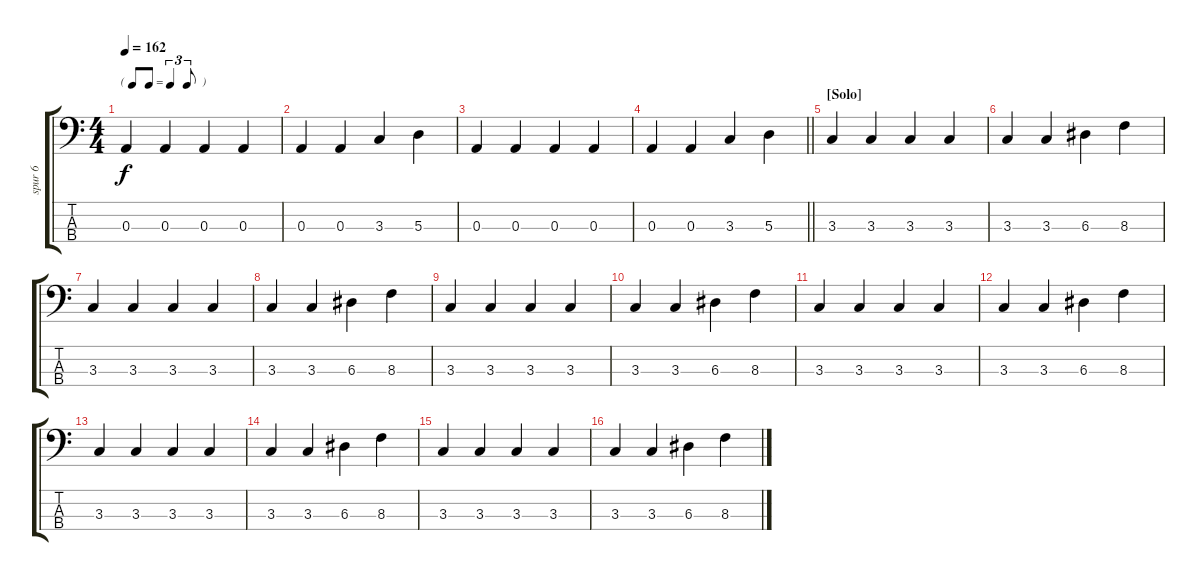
\track ("spur 6" "spur 6") {instrument electricbasspick}
\staff {score tabs}
\tuning (G2 D2 A1 E1) {hide}
\ts (4 4)
\tf triplet8th
\tempo 162
\clef f4
\ks c
0.3.4{dy f instrument electricbasspick} 0.3.4 0.3.4 0.3.4 |
0.3.4 0.3.4 3.3.4 5.3.4 |
0.3.4 0.3.4 0.3.4 0.3.4 |
\barLineRight lightlight
0.3.4 0.3.4 3.3.4 5.3.4 |
\section ("" "[Solo]")
3.3.4 3.3.4 3.3.4 3.3.4 |
3.3.4 3.3.4 6.3.4 8.3.4 |
3.3.4 3.3.4 3.3.4 3.3.4 |
3.3.4 3.3.4 6.3.4 8.3.4 |
3.3.4 3.3.4 3.3.4 3.3.4 |
3.3.4 3.3.4 6.3.4 8.3.4 |
3.3.4 3.3.4 3.3.4 3.3.4 |
3.3.4 3.3.4 6.3.4 8.3.4 |
3.3.4 3.3.4 3.3.4 3.3.4 |
3.3.4 3.3.4 6.3.4 8.3.4 |
3.3.4 3.3.4 3.3.4 3.3.4 |
3.3.4 3.3.4 6.3.4 8.3.4
